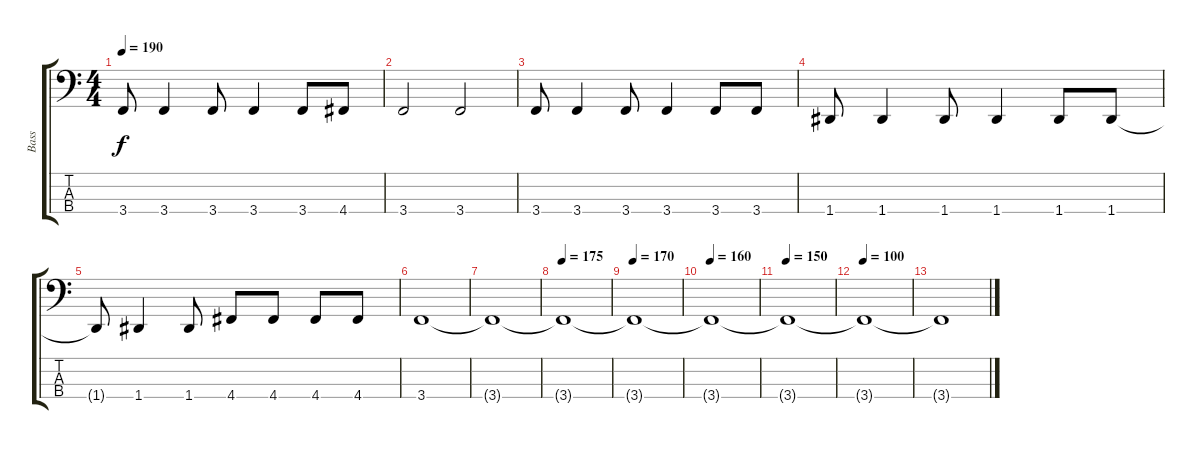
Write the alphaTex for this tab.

\track ("Bass" "Bass") {instrument electricbasspick}
\staff {score tabs}
\tuning (G2 D2 A1 D1) {hide}
\ts (4 4)
\tempo 190
\clef f4
\ks c
3.4.8{dy f} 3.4.4 3.4.8 3.4.4 3.4.8 4.4.8 |
3.4.2 3.4.2 |
3.4.8 3.4.4 3.4.8 3.4.4 3.4.8 3.4.8 |
1.4.8 1.4.4 1.4.8 1.4.4 1.4.8 1.4.8 |
1.4{t}.8 1.4.4 1.4.8 4.4.8 4.4.8 4.4.8 4.4.8 |
3.4.1 |
3.4{t}.1 |
\tempo 175
3.4{t}.1 |
\tempo 170
3.4{t}.1 |
\tempo 160
3.4{t}.1 |
\tempo 150
3.4{t}.1 |
\tempo 100
3.4{t}.1 |
3.4{t}.1
